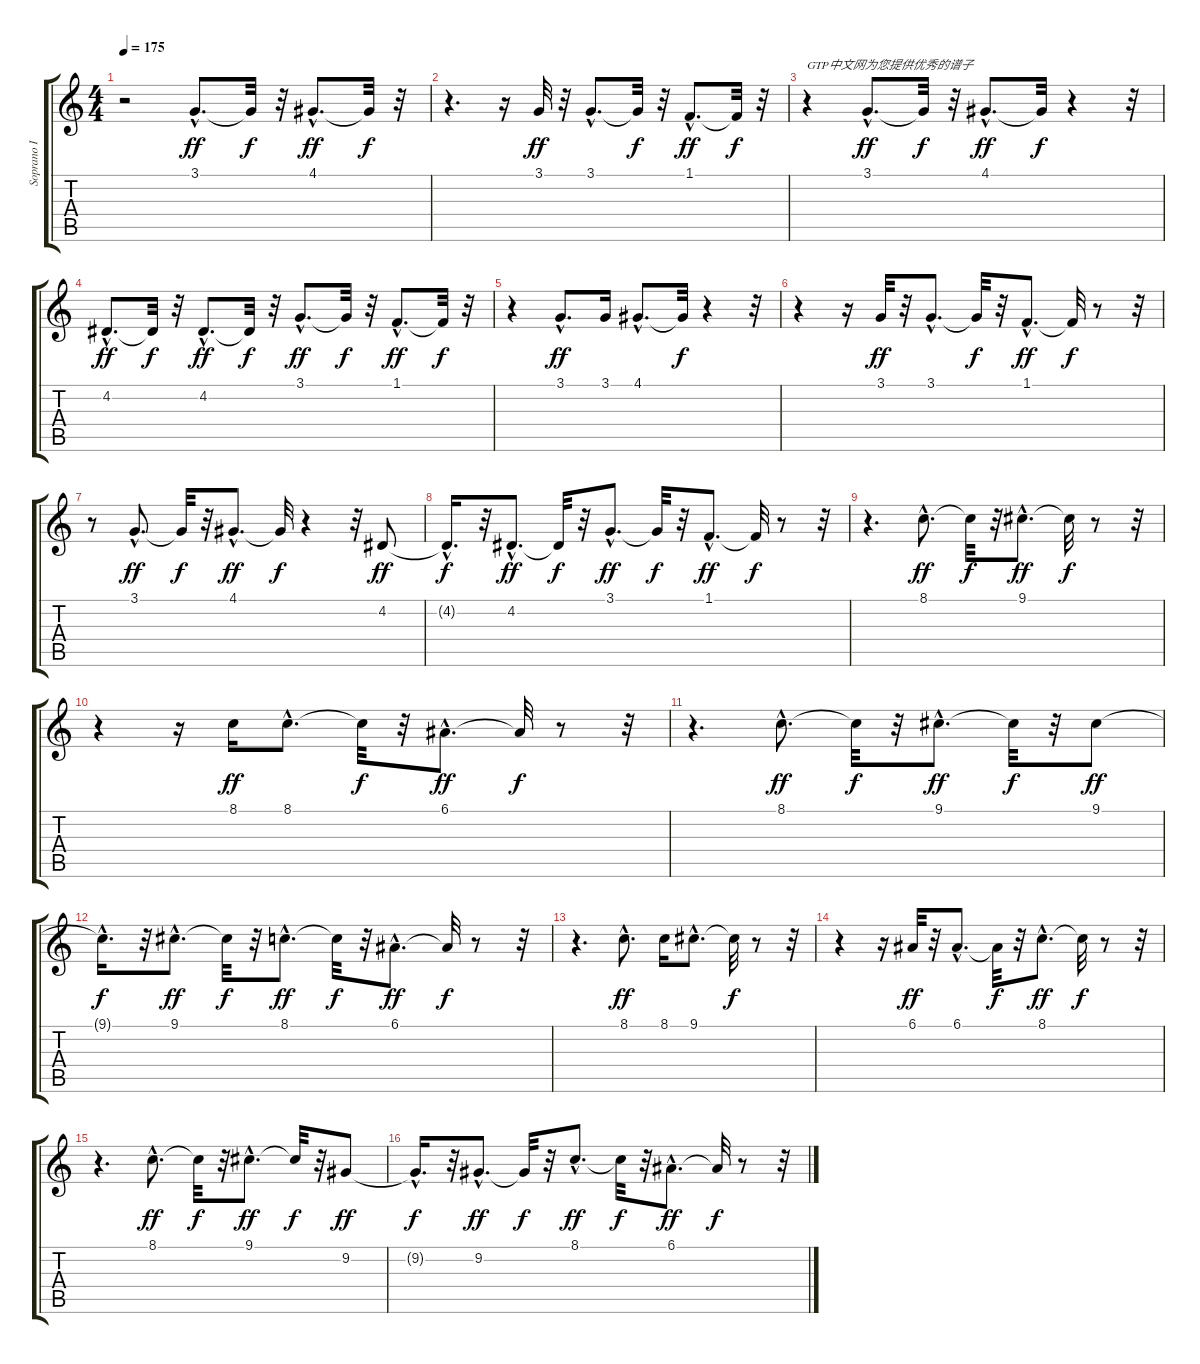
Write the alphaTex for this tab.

\track ("Soprano I" "Soprano I") {instrument lead6voice}
\staff {score tabs}
\tuning (E4 B3 G3 D3 A2 E2) {hide}
\ts (4 4)
\tempo 175
\clef g2
\ks c
r.2{dy ff instrument lead6voice} 3.1{hac}.8{d} 3.1{t}.32{dy f} r.32 4.1{hac}.8{d dy ff} 4.1{t}.32{dy f} r.32 |
r.4{d} r.16 3.1.32{dy ff} r.32 3.1{hac}.8{d} 3.1{t}.32{dy f} r.32 1.1{hac}.8{d dy ff} 1.1{t}.32{dy f} r.32 |
r.4{txt "GTP中文网为您提供优秀的谱子"} 3.1{hac}.8{d dy ff} 3.1{t}.32{dy f} r.32 4.1{hac}.8{d dy ff} 4.1{t}.32{dy f} r.4 r.32 |
4.2{hac}.8{d dy ff} 4.2{t}.32{dy f} r.32 4.2{hac}.8{d dy ff} 4.2{t}.32{dy f} r.32 3.1{hac}.8{d dy ff} 3.1{t}.32{dy f} r.32 1.1{hac}.8{d dy ff} 1.1{t}.32{dy f} r.32 |
r.4 3.1{hac}.8{d dy ff} 3.1.16 4.1{hac}.8{d} 4.1{t}.32{dy f} r.4 r.32 |
r.4 r.16 3.1.32{dy ff} r.32 3.1{hac}.8{d} 3.1{t}.32{dy f} r.32 1.1{hac}.8{d dy ff} 1.1{t}.32{dy f} r.8 r.32 |
r.8 3.1{hac}.8{d dy ff} 3.1{t}.32{dy f} r.32 4.1{hac}.8{d dy ff} 4.1{t}.32{dy f} r.4 r.32 4.2.8{dy ff} |
4.2{hac t}.16{d dy f} r.32 4.2{hac}.8{d dy ff} 4.2{t}.32{dy f} r.32 3.1{hac}.8{d dy ff} 3.1{t}.32{dy f} r.32 1.1{hac}.8{d dy ff} 1.1{t}.32{dy f} r.8 r.32 |
r.4{d} 8.1{hac}.8{d dy ff} 8.1{t}.32{dy f} r.32 9.1{hac}.8{d dy ff} 9.1{t}.32{dy f} r.8 r.32 |
r.4 r.16 8.1.16{dy ff} 8.1{hac}.8{d} 8.1{t}.32{dy f} r.32 6.1{hac}.8{d dy ff} 6.1{t}.32{dy f} r.8 r.32 |
r.4{d} 8.1{hac}.8{d dy ff} 8.1{t}.32{dy f} r.32 9.1{hac}.8{d dy ff} 9.1{t}.32{dy f} r.32 9.1.8{dy ff} |
9.1{hac t}.16{d dy f} r.32 9.1{hac}.8{d dy ff} 9.1{t}.32{dy f} r.32 8.1{hac}.8{d dy ff} 8.1{t}.32{dy f} r.32 6.1{hac}.8{d dy ff} 6.1{t}.32{dy f} r.8 r.32 |
r.4{d} 8.1{hac}.8{d dy ff} 8.1.16 9.1{hac}.8{d} 9.1{t}.32{dy f} r.8 r.32 |
r.4 r.16 6.1.32{dy ff} r.32 6.1{hac}.8{d} 6.1{t}.32{dy f} r.32 8.1{hac}.8{d dy ff} 8.1{t}.32{dy f} r.8 r.32 |
r.4{d} 8.1{hac}.8{d dy ff} 8.1{t}.32{dy f} r.32 9.1{hac}.8{d dy ff} 9.1{t}.32{dy f} r.32 9.2.8{dy ff} |
9.2{hac t}.16{d dy f} r.32 9.2{hac}.8{d dy ff} 9.2{t}.32{dy f} r.32 8.1{hac}.8{d dy ff} 8.1{t}.32{dy f} r.32 6.1{hac}.8{d dy ff} 6.1{t}.32{dy f} r.8 r.32
